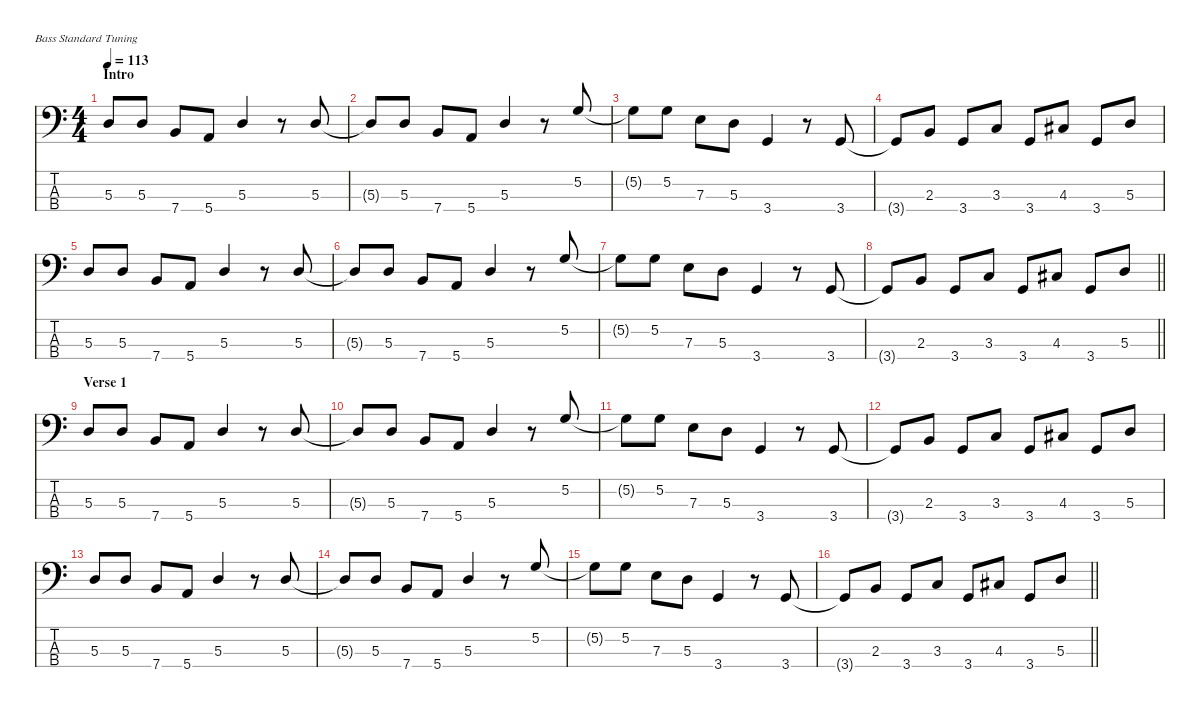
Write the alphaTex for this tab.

\defaultSystemsLayout 4
\hideDynamics
\bracketExtendMode nobrackets
\singleTrackTrackNamePolicy hidden
\multiTrackTrackNamePolicy hidden
\firstSystemTrackNameMode fullname
\firstSystemTrackNameOrientation horizontal
\otherSystemsTrackNameOrientation horizontal
\track ("Bass" "el.bs.") {instrument electricbassfinger}
\staff {score tabs}
\tuning (G2 D2 A1 E1)
\ts (4 4)
\section ("" "Intro")
\tempo 113
\clef f4
\ks c
5.3.8{dy mf instrument electricbassfinger beam Up} 5.3.8{beam Up} 7.4.8{beam Up} 5.4.8{beam Up} 5.3.4{beam Up} r.8{beam Up} 5.3.8{beam Up} |
5.3{t}.8{beam Up} 5.3.8{beam Up} 7.4.8{beam Up} 5.4.8{beam Up} 5.3.4{beam Up} r.8{beam Up} 5.2.8{beam Down} |
5.2{t}.8{beam Down} 5.2.8{beam Down} 7.3.8{beam Down} 5.3.8{beam Down} 3.4.4{beam Up} r.8{beam Up} 3.4.8{beam Up} |
3.4{t}.8{beam Up} 2.3.8{beam Up} 3.4.8{beam Up} 3.3.8{beam Up} 3.4.8{beam Up} 4.3{acc #}.8{beam Up} 3.4.8{beam Up} 5.3.8{beam Up} |
5.3.8{beam Up} 5.3.8{beam Up} 7.4.8{beam Up} 5.4.8{beam Up} 5.3.4{beam Up} r.8{beam Up} 5.3.8{beam Up} |
5.3{t}.8{beam Up} 5.3.8{beam Up} 7.4.8{beam Up} 5.4.8{beam Up} 5.3.4{beam Up} r.8{beam Up} 5.2.8{beam Down} |
5.2{t}.8{beam Down} 5.2.8{beam Down} 7.3.8{beam Down} 5.3.8{beam Down} 3.4.4{beam Up} r.8{beam Up} 3.4.8{beam Up} |
\barLineRight lightlight
3.4{t}.8{beam Up} 2.3.8{beam Up} 3.4.8{beam Up} 3.3.8{beam Up} 3.4.8{beam Up} 4.3{acc #}.8{beam Up} 3.4.8{beam Up} 5.3.8{beam Up} |
\section ("" "Verse 1")
5.3.8{beam Up} 5.3.8{beam Up} 7.4.8{beam Up} 5.4.8{beam Up} 5.3.4{beam Up} r.8{beam Up} 5.3.8{beam Up} |
5.3{t}.8{beam Up} 5.3.8{beam Up} 7.4.8{beam Up} 5.4.8{beam Up} 5.3.4{beam Up} r.8{beam Up} 5.2.8{beam Down} |
5.2{t}.8{beam Down} 5.2.8{beam Down} 7.3.8{beam Down} 5.3.8{beam Down} 3.4.4{beam Up} r.8{beam Up} 3.4.8{beam Up} |
3.4{t}.8{beam Up} 2.3.8{beam Up} 3.4.8{beam Up} 3.3.8{beam Up} 3.4.8{beam Up} 4.3{acc #}.8{beam Up} 3.4.8{beam Up} 5.3.8{beam Up} |
5.3.8{beam Up} 5.3.8{beam Up} 7.4.8{beam Up} 5.4.8{beam Up} 5.3.4{beam Up} r.8{beam Up} 5.3.8{beam Up} |
5.3{t}.8{beam Up} 5.3.8{beam Up} 7.4.8{beam Up} 5.4.8{beam Up} 5.3.4{beam Up} r.8{beam Up} 5.2.8{beam Down} |
5.2{t}.8{beam Down} 5.2.8{beam Down} 7.3.8{beam Down} 5.3.8{beam Down} 3.4.4{beam Up} r.8{beam Up} 3.4.8{beam Up} |
\barLineRight lightlight
3.4{t}.8{beam Up} 2.3.8{beam Up} 3.4.8{beam Up} 3.3.8{beam Up} 3.4.8{beam Up} 4.3{acc #}.8{beam Up} 3.4.8{beam Up} 5.3.8{beam Up}
